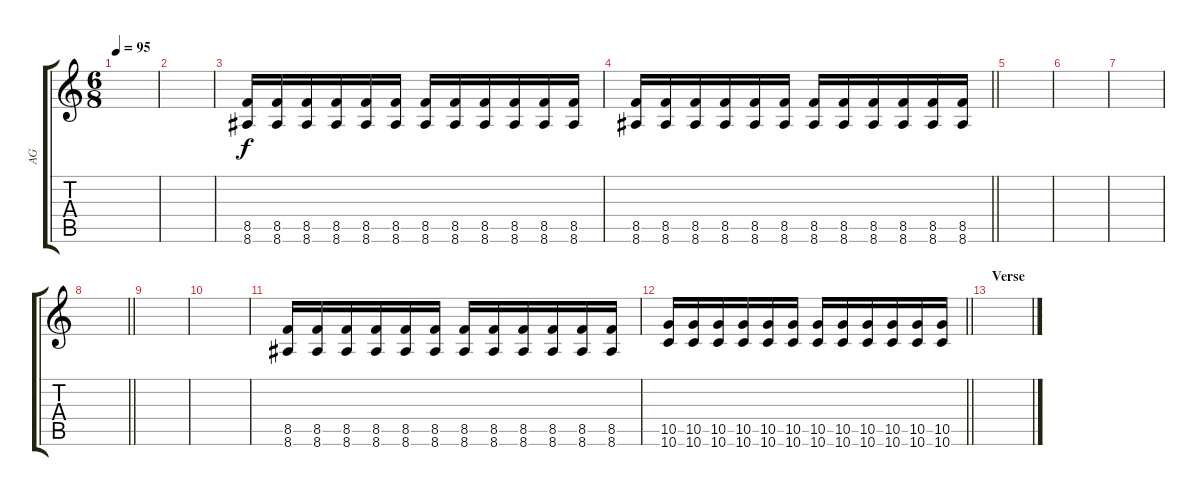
\track ("AG" "AG") {instrument distortionguitar}
\staff {score tabs}
\tuning (E4 B3 G3 D3 A2 D2) {hide}
\ts (6 8)
\tempo 95
\clef g2
\ks c
|
|
(8.5 8.6).16 (8.5 8.6).16 (8.5 8.6).16 (8.5 8.6).16 (8.5 8.6).16 (8.5 8.6).16 (8.5 8.6).16 (8.5 8.6).16 (8.5 8.6).16 (8.5 8.6).16 (8.5 8.6).16 (8.5 8.6).16 |
\barLineRight lightlight
(8.5 8.6).16 (8.5 8.6).16 (8.5 8.6).16 (8.5 8.6).16 (8.5 8.6).16 (8.5 8.6).16 (8.5 8.6).16 (8.5 8.6).16 (8.5 8.6).16 (8.5 8.6).16 (8.5 8.6).16 (8.5 8.6).16 |
|
|
|
\barLineRight lightlight
|
|
|
(8.5 8.6).16 (8.5 8.6).16 (8.5 8.6).16 (8.5 8.6).16 (8.5 8.6).16 (8.5 8.6).16 (8.5 8.6).16 (8.5 8.6).16 (8.5 8.6).16 (8.5 8.6).16 (8.5 8.6).16 (8.5 8.6).16 |
\barLineRight lightlight
(10.5 10.6).16 (10.5 10.6).16 (10.5 10.6).16 (10.5 10.6).16 (10.5 10.6).16 (10.5 10.6).16 (10.5 10.6).16 (10.5 10.6).16 (10.5 10.6).16 (10.5 10.6).16 (10.5 10.6).16 (10.5 10.6).16 |
\section ("" "Verse")
